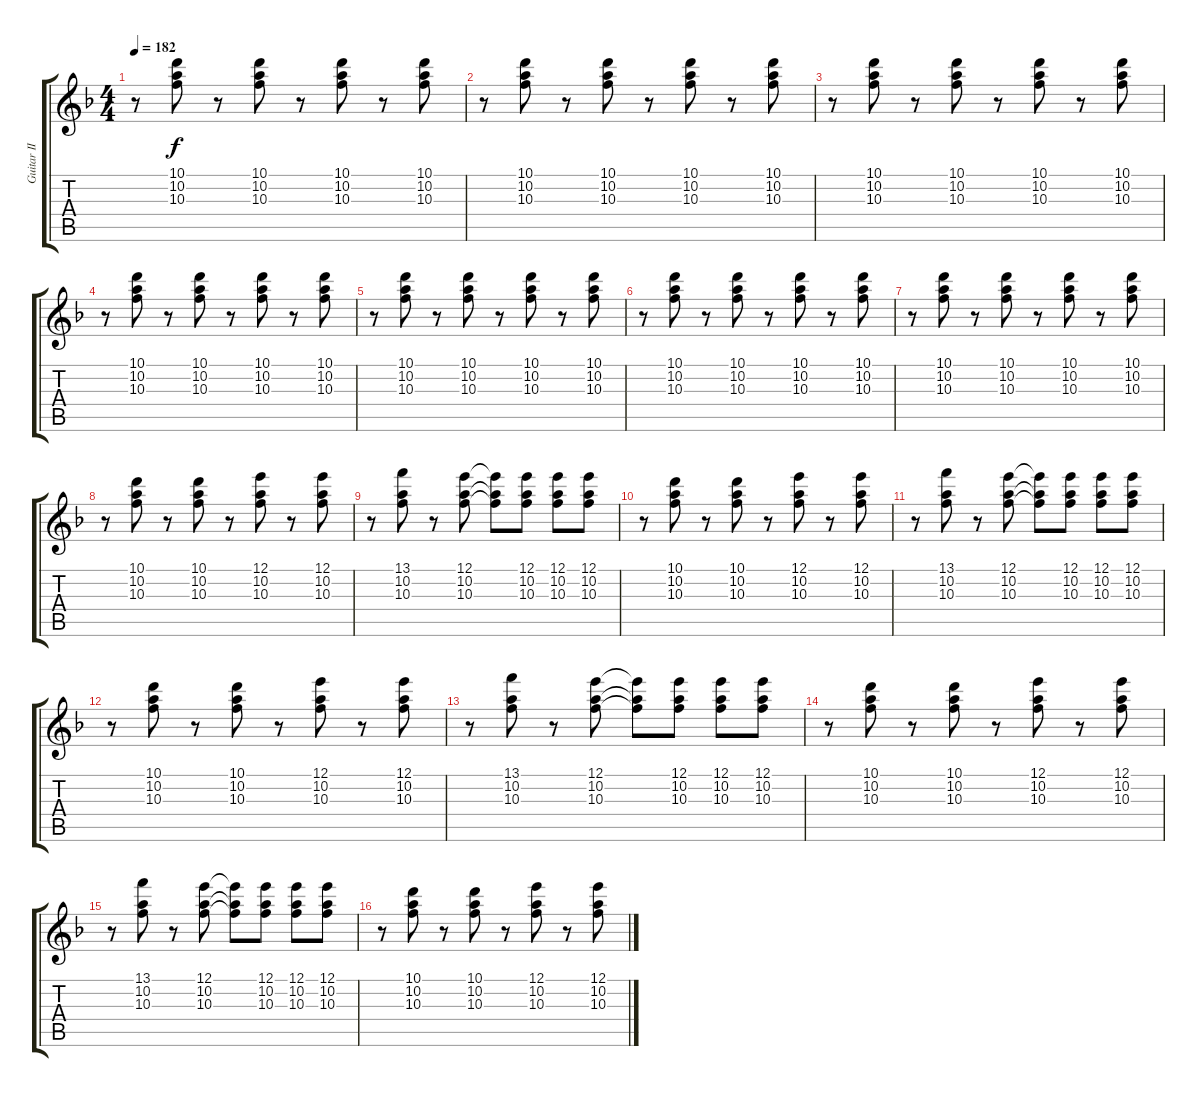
\track ("Guitar II" "Guitar II") {instrument distortionguitar}
\staff {score tabs}
\tuning (E4 B3 G3 D3 A2 E2) {hide}
\ts (4 4)
\tempo 182
\clef g2
\ks f
r.8{dy f} (10.1 10.2 10.3).8 r.8 (10.1 10.2 10.3).8 r.8 (10.1 10.2 10.3).8 r.8 (10.1 10.2 10.3).8 |
r.8 (10.1 10.2 10.3).8 r.8 (10.1 10.2 10.3).8 r.8 (10.1 10.2 10.3).8 r.8 (10.1 10.2 10.3).8 |
r.8 (10.1 10.2 10.3).8 r.8 (10.1 10.2 10.3).8 r.8 (10.1 10.2 10.3).8 r.8 (10.1 10.2 10.3).8 |
r.8 (10.1 10.2 10.3).8 r.8 (10.1 10.2 10.3).8 r.8 (10.1 10.2 10.3).8 r.8 (10.1 10.2 10.3).8 |
r.8 (10.1 10.2 10.3).8 r.8 (10.1 10.2 10.3).8 r.8 (10.1 10.2 10.3).8 r.8 (10.1 10.2 10.3).8 |
r.8 (10.1 10.2 10.3).8 r.8 (10.1 10.2 10.3).8 r.8 (10.1 10.2 10.3).8 r.8 (10.1 10.2 10.3).8 |
r.8 (10.1 10.2 10.3).8 r.8 (10.1 10.2 10.3).8 r.8 (10.1 10.2 10.3).8 r.8 (10.1 10.2 10.3).8 |
r.8 (10.1 10.2 10.3).8 r.8 (10.1 10.2 10.3).8 r.8 (12.1 10.2 10.3).8 r.8 (12.1 10.2 10.3).8 |
r.8 (13.1 10.2 10.3).8 r.8 (12.1 10.2 10.3).8 (12.1{t} 10.2{t} 10.3{t}).8 (12.1 10.2 10.3).8 (12.1 10.2 10.3).8 (12.1 10.2 10.3).8 |
r.8 (10.1 10.2 10.3).8 r.8 (10.1 10.2 10.3).8 r.8 (12.1 10.2 10.3).8 r.8 (12.1 10.2 10.3).8 |
r.8 (13.1 10.2 10.3).8 r.8 (12.1 10.2 10.3).8 (12.1{t} 10.2{t} 10.3{t}).8 (12.1 10.2 10.3).8 (12.1 10.2 10.3).8 (12.1 10.2 10.3).8 |
r.8 (10.1 10.2 10.3).8 r.8 (10.1 10.2 10.3).8 r.8 (12.1 10.2 10.3).8 r.8 (12.1 10.2 10.3).8 |
r.8 (13.1 10.2 10.3).8 r.8 (12.1 10.2 10.3).8 (12.1{t} 10.2{t} 10.3{t}).8 (12.1 10.2 10.3).8 (12.1 10.2 10.3).8 (12.1 10.2 10.3).8 |
r.8 (10.1 10.2 10.3).8 r.8 (10.1 10.2 10.3).8 r.8 (12.1 10.2 10.3).8 r.8 (12.1 10.2 10.3).8 |
r.8 (13.1 10.2 10.3).8 r.8 (12.1 10.2 10.3).8 (12.1{t} 10.2{t} 10.3{t}).8 (12.1 10.2 10.3).8 (12.1 10.2 10.3).8 (12.1 10.2 10.3).8 |
r.8 (10.1 10.2 10.3).8 r.8 (10.1 10.2 10.3).8 r.8 (12.1 10.2 10.3).8 r.8 (12.1 10.2 10.3).8
